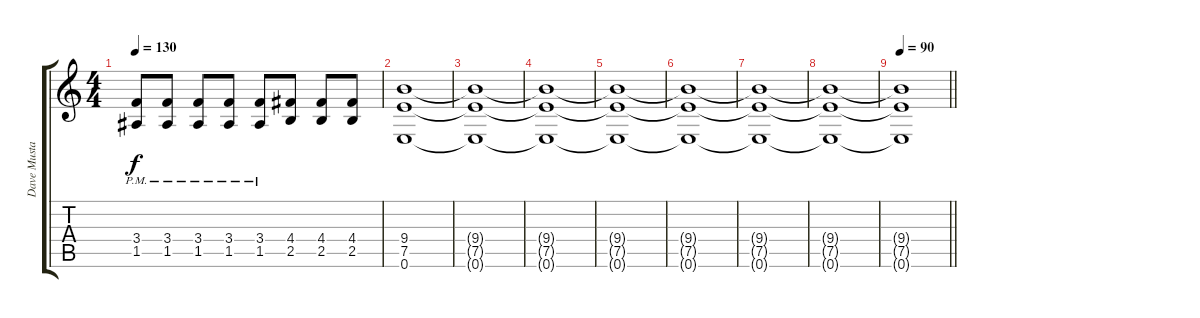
\track ("Dave Mustaine Rythm" "Dave Musta") {instrument distortionguitar}
\staff {score tabs}
\tuning (E4 B3 G3 D3 A2 E2) {hide}
\ts (4 4)
\tempo 130
\clef g2
\ks c
(3.4{pm} 1.5{pm}).8{dy f} (3.4{pm} 1.5{pm}).8 (3.4{pm} 1.5{pm}).8 (3.4{pm} 1.5{pm}).8 (3.4{pm} 1.5{pm}).8 (4.4 2.5).8 (4.4 2.5).8 (4.4 2.5).8 |
(9.4 7.5 0.6).1 |
(9.4{t} 7.5{t} 0.6{t}).1 |
(9.4{t} 7.5{t} 0.6{t}).1 |
(9.4{t} 7.5{t} 0.6{t}).1{volume 4} |
(9.4{t} 7.5{t} 0.6{t}).1 |
(9.4{t} 7.5{t} 0.6{t}).1 |
(9.4{t} 7.5{t} 0.6{t}).1 |
\tempo 90
\barLineRight lightlight
(9.4{t} 7.5{t} 0.6{t}).1
